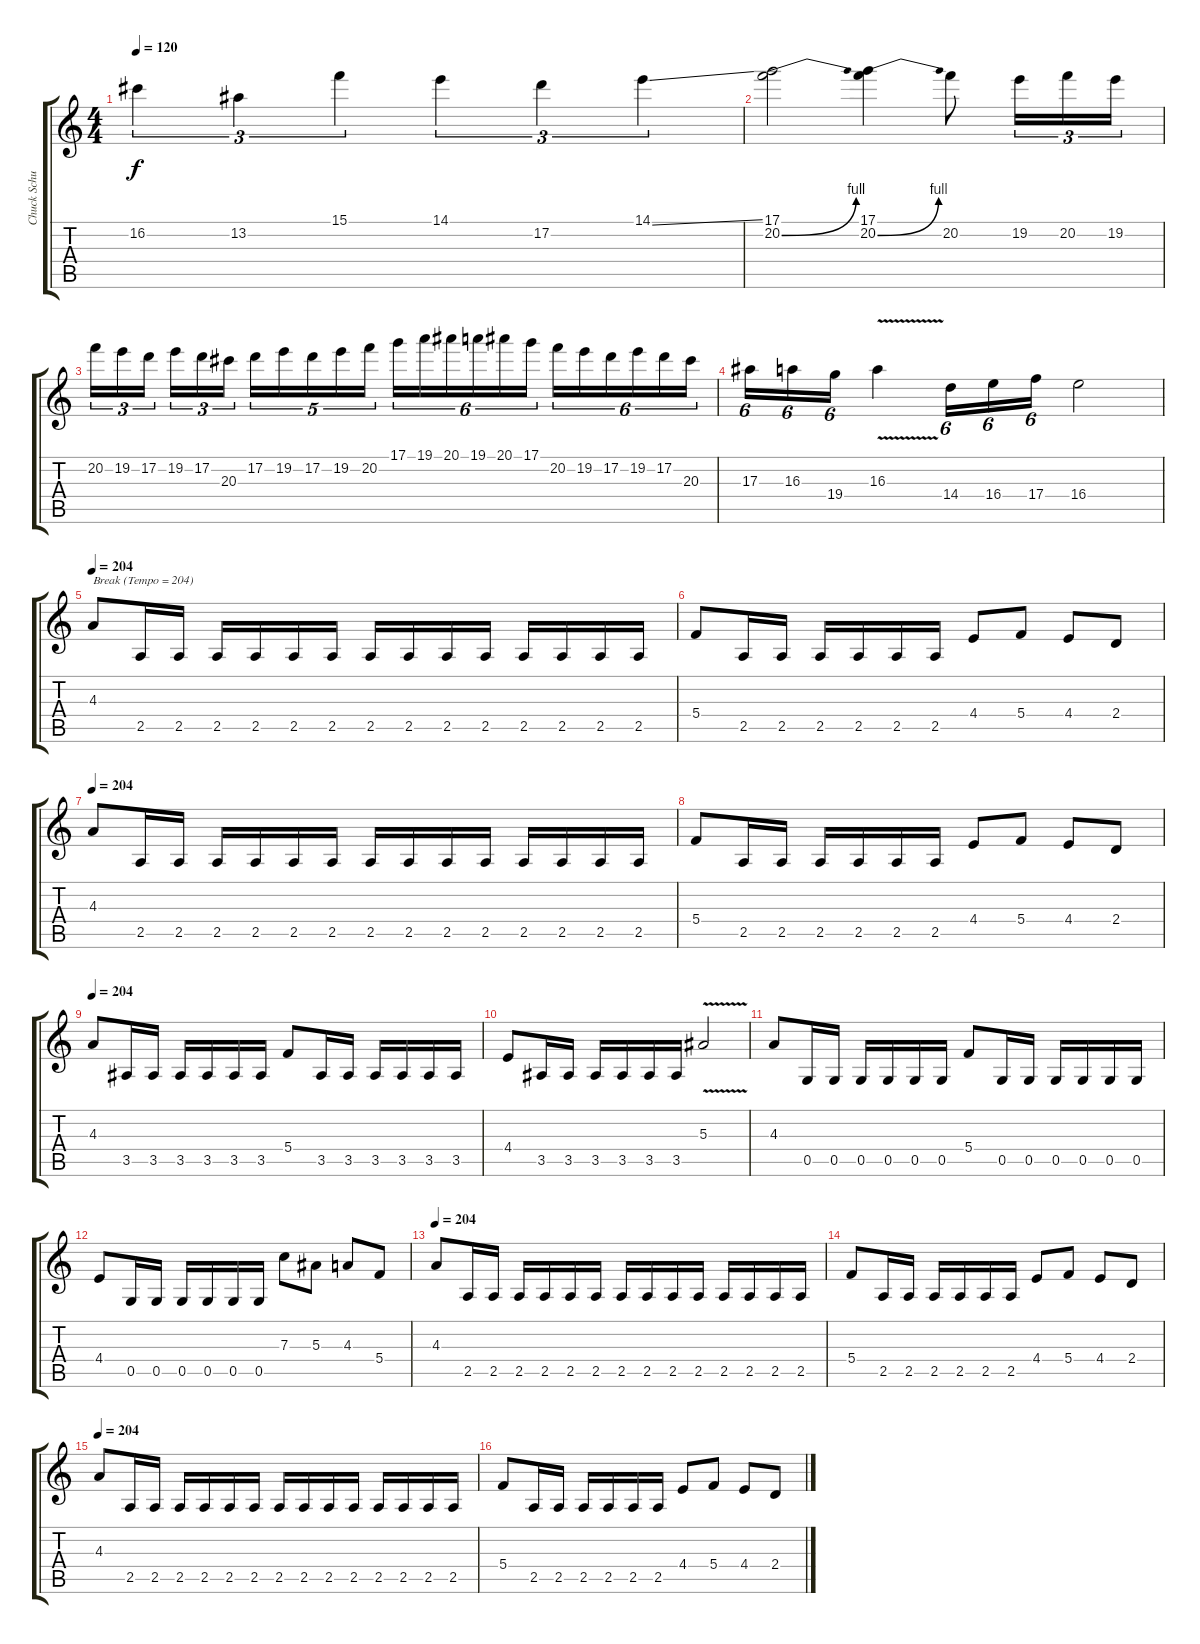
\track ("Chuck Schuldiner" "Chuck Schu") {instrument distortionguitar}
\staff {score tabs}
\tuning (D4 A3 F3 C3 G2 D2) {hide}
\ts (4 4)
\tempo 120
\clef g2
\ks c
16.2.4{tu (3 2) dy f} 13.2.4{tu (3 2)} 15.1.4{tu (3 2)} 14.1.4{tu (3 2)} 17.2.4{tu (3 2)} 14.1{ss}.4{tu (3 2)} |
(17.1 20.2{be (bend 0 0 60 4)}).2 (17.1 20.2{be (bend 0 0 60 4)}).4 20.2.8 19.2.16{tu (3 2)} 20.2.16{tu (3 2)} 19.2.16{tu (3 2)} |
20.2.16{tu (3 2)} 19.2.16{tu (3 2)} 17.2.16{tu (3 2)} 19.2.16{tu (3 2)} 17.2.16{tu (3 2)} 20.3.16{tu (3 2)} 17.2.16{tu (5 4)} 19.2.16{tu (5 4)} 17.2.16{tu (5 4)} 19.2.16{tu (5 4)} 20.2.16{tu (5 4)} 17.1.16{tu (6 4)} 19.1.16{tu (6 4)} 20.1.16{tu (6 4)} 19.1.16{tu (6 4)} 20.1.16{tu (6 4)} 17.1.16{tu (6 4)} 20.2.16{tu (6 4)} 19.2.16{tu (6 4)} 17.2.16{tu (6 4)} 19.2.16{tu (6 4)} 17.2.16{tu (6 4)} 20.3.16{tu (6 4)} |
17.3.16{tu (6 4)} 16.3.16{tu (6 4)} 19.4.16{tu (6 4)} 16.3{v}.4 14.4.16{tu (6 4)} 16.4.16{tu (6 4)} 17.4.16{tu (6 4)} 16.4.2 |
\tempo 204
4.3.8{txt "Break (Tempo = 204)"} 2.5.16 2.5.16 2.5.16 2.5.16 2.5.16 2.5.16 2.5.16 2.5.16 2.5.16 2.5.16 2.5.16 2.5.16 2.5.16 2.5.16 |
5.4.8 2.5.16 2.5.16 2.5.16 2.5.16 2.5.16 2.5.16 4.4.8 5.4.8 4.4.8 2.4.8 |
\tempo 204
4.3.8 2.5.16 2.5.16 2.5.16 2.5.16 2.5.16 2.5.16 2.5.16 2.5.16 2.5.16 2.5.16 2.5.16 2.5.16 2.5.16 2.5.16 |
5.4.8 2.5.16 2.5.16 2.5.16 2.5.16 2.5.16 2.5.16 4.4.8 5.4.8 4.4.8 2.4.8 |
\tempo 204
4.3.8 3.5.16 3.5.16 3.5.16 3.5.16 3.5.16 3.5.16 5.4.8 3.5.16 3.5.16 3.5.16 3.5.16 3.5.16 3.5.16 |
4.4.8 3.5.16 3.5.16 3.5.16 3.5.16 3.5.16 3.5.16 5.3{v}.2 |
4.3.8 0.5.16 0.5.16 0.5.16 0.5.16 0.5.16 0.5.16 5.4.8 0.5.16 0.5.16 0.5.16 0.5.16 0.5.16 0.5.16 |
4.4.8 0.5.16 0.5.16 0.5.16 0.5.16 0.5.16 0.5.16 7.3.8 5.3.8 4.3.8 5.4.8 |
\tempo 204
4.3.8 2.5.16 2.5.16 2.5.16 2.5.16 2.5.16 2.5.16 2.5.16 2.5.16 2.5.16 2.5.16 2.5.16 2.5.16 2.5.16 2.5.16 |
5.4.8 2.5.16 2.5.16 2.5.16 2.5.16 2.5.16 2.5.16 4.4.8 5.4.8 4.4.8 2.4.8 |
\tempo 204
4.3.8 2.5.16 2.5.16 2.5.16 2.5.16 2.5.16 2.5.16 2.5.16 2.5.16 2.5.16 2.5.16 2.5.16 2.5.16 2.5.16 2.5.16 |
5.4.8 2.5.16 2.5.16 2.5.16 2.5.16 2.5.16 2.5.16 4.4.8 5.4.8 4.4.8 2.4.8
